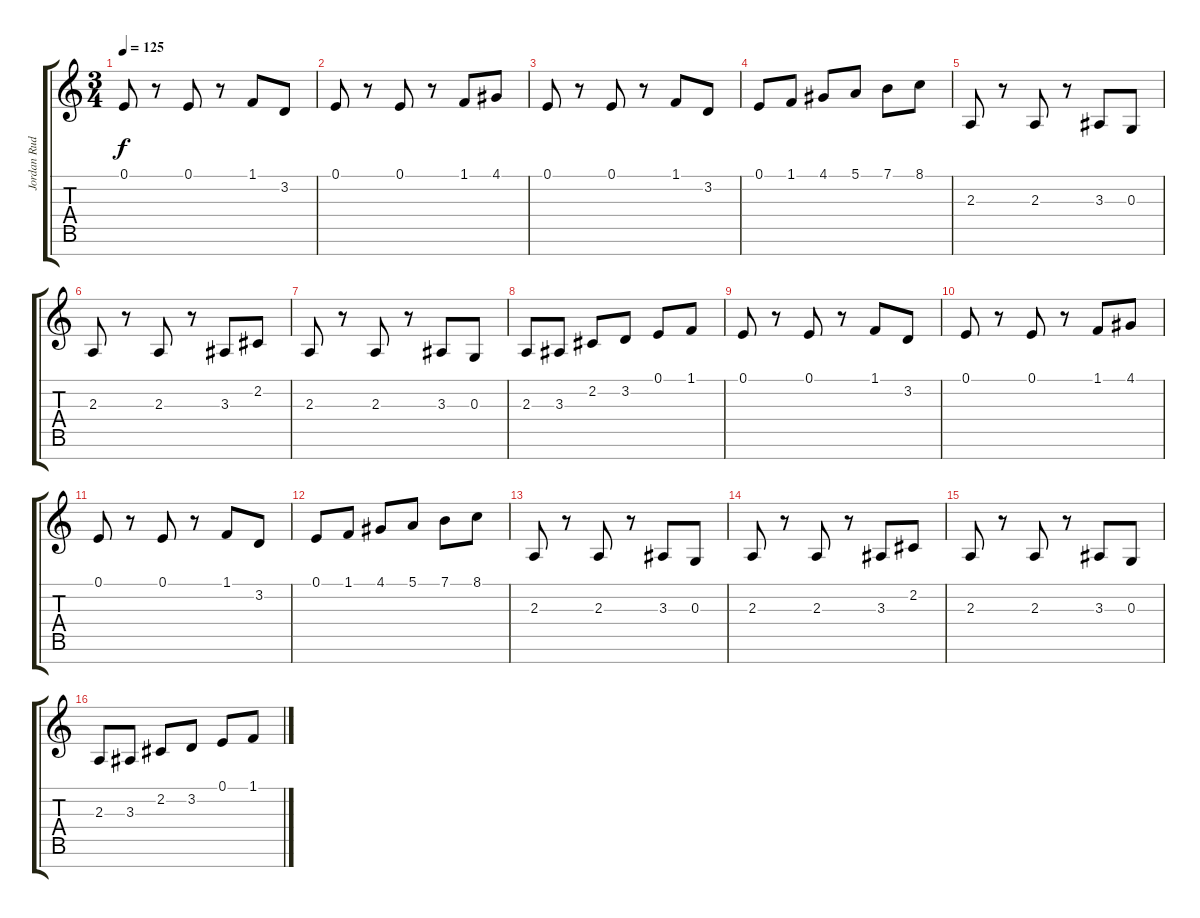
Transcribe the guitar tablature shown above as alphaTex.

\track ("Jordan Rudess Lead 2 (Dual Voice)" "Jordan Rud") {instrument lead2sawtooth}
\staff {score tabs}
\tuning (E4 B3 G3 D3 A2 E2 B1) {hide}
\ts (3 4)
\tempo 125
\clef g2
\ks c
0.1.8{dy f} r.8 0.1.8 r.8 1.1.8 3.2.8 |
0.1.8 r.8 0.1.8 r.8 1.1.8 4.1.8 |
0.1.8 r.8 0.1.8 r.8 1.1.8 3.2.8 |
0.1.8 1.1.8 4.1.8 5.1.8 7.1.8 8.1.8 |
2.3.8 r.8 2.3.8 r.8 3.3.8 0.3.8 |
2.3.8 r.8 2.3.8 r.8 3.3.8 2.2.8 |
2.3.8 r.8 2.3.8 r.8 3.3.8 0.3.8 |
2.3.8 3.3.8 2.2.8 3.2.8 0.1.8 1.1.8 |
0.1.8 r.8 0.1.8 r.8 1.1.8 3.2.8 |
0.1.8 r.8 0.1.8 r.8 1.1.8 4.1.8 |
0.1.8 r.8 0.1.8 r.8 1.1.8 3.2.8 |
0.1.8 1.1.8 4.1.8 5.1.8 7.1.8 8.1.8 |
2.3.8 r.8 2.3.8 r.8 3.3.8 0.3.8 |
2.3.8 r.8 2.3.8 r.8 3.3.8 2.2.8 |
2.3.8 r.8 2.3.8 r.8 3.3.8 0.3.8 |
2.3.8 3.3.8 2.2.8 3.2.8 0.1.8 1.1.8
